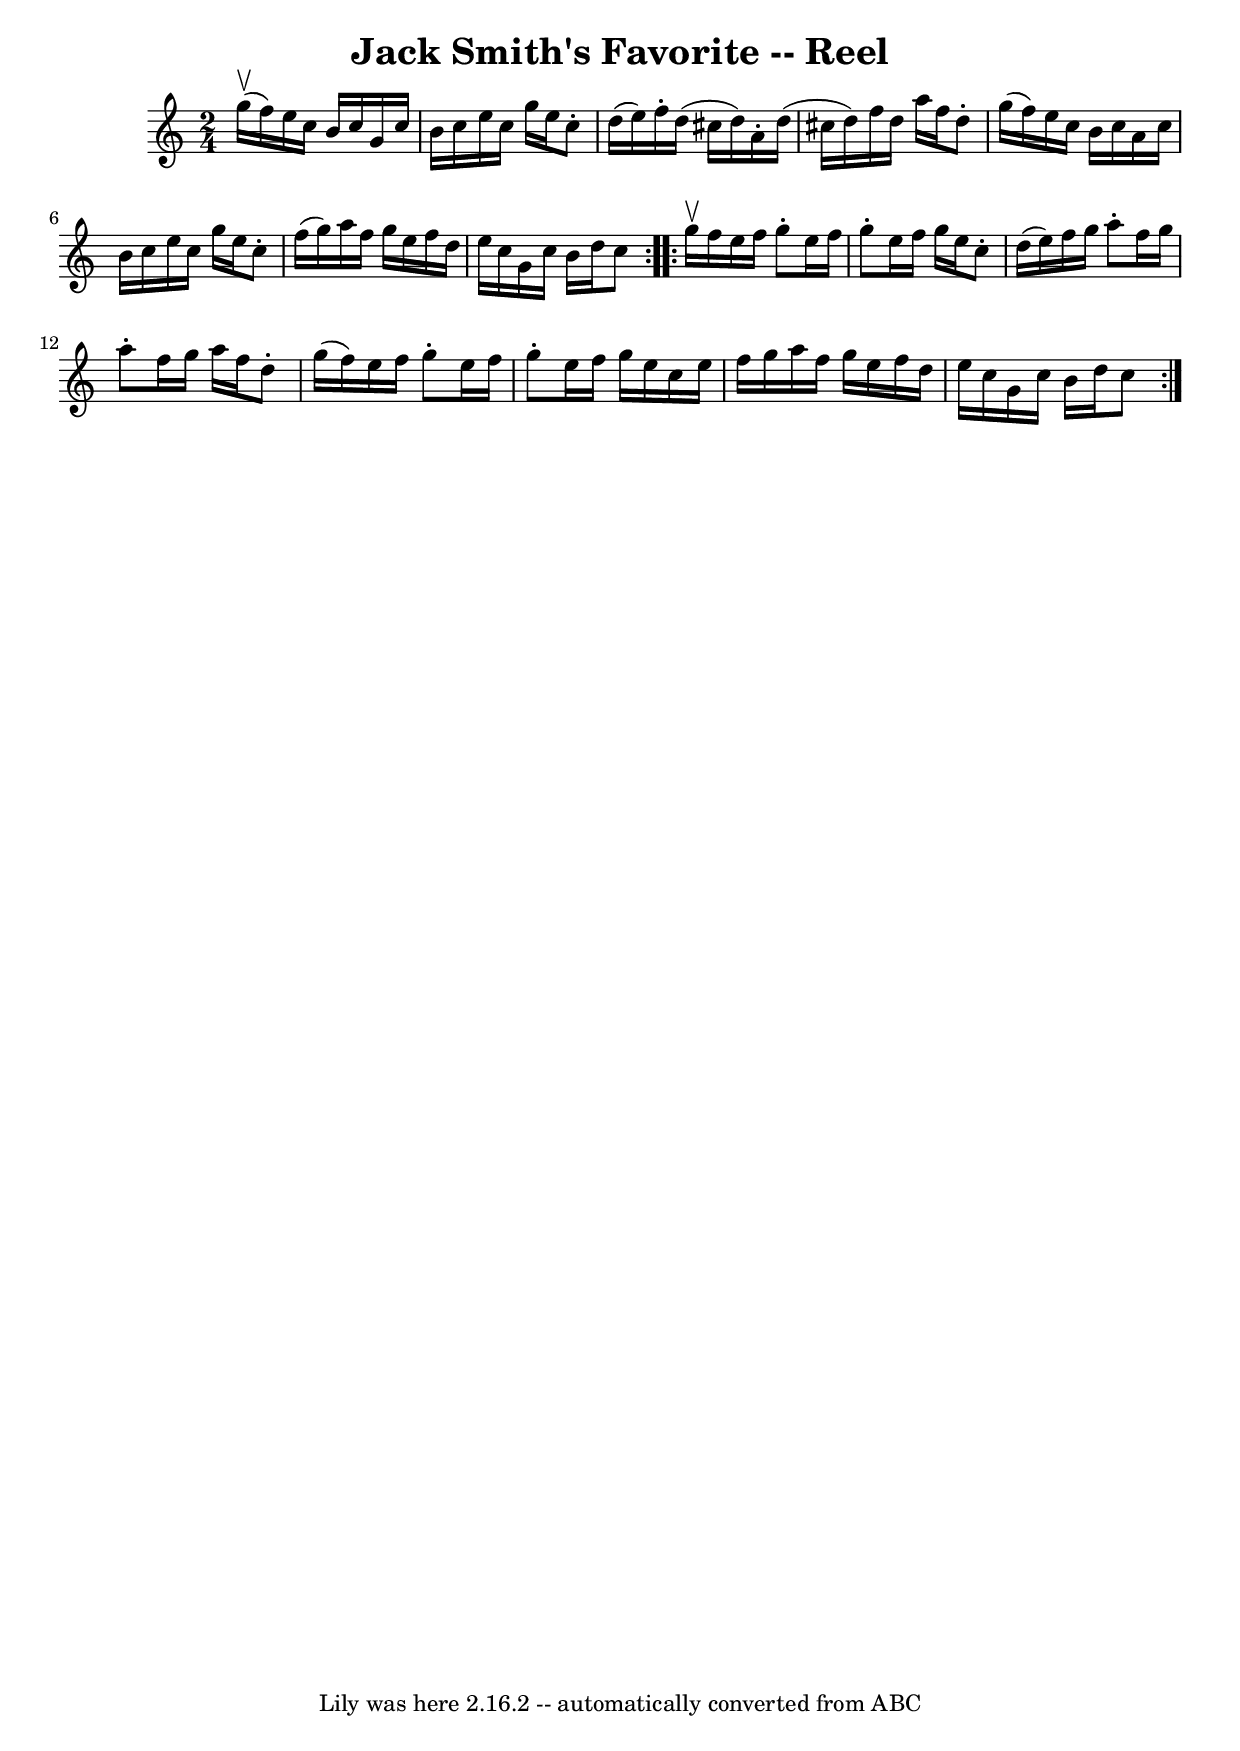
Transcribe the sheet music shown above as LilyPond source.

\version "2.16.2"
\include "Mammoth.ily"
\header {
  %% book = "Ryan's Mammoth Collection"
  crossRefNumber = "1"
  footnotes = "\\\\307"
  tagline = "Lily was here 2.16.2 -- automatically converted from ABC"
  title = "Jack Smith's Favorite -- Reel"

}
voicedefault =  {



  \repeat volta 2 {

    \time 2/4 
    \key c \major     g''16^\upbow(f''16)  |
    e''16         c''16 b'16 c''16 g'16 c''16 b'16 c''16     |
    e''16         c''16 g''16 e''16 c''8-. d''16 (e''16)    |
    f''16-.       d''16 (cis''16 d''16) a'16-. d''16 (cis''16 d''16)     |
    f''16 d''16 a''16 f''16 d''8-. g''16 (f''16)    |
    e''16 c''16 b'16 c''16 a'16 c''16 b'16 c''16   |
    e''16 c''16 g''16 e''16 c''8-. f''16 (g''16)   |
    a''16 f''16 g''16 e''16 f''16 d''16 e''16         c''16     |
    g'16 c''16 b'16 d''16 c''8  
  }     

  \repeat volta 2 {     g''16^\upbow f''16   |
    e''16 f''16 g''8-. e''16 f''16 g''8-.   |
    e''16 f''16 g''16 e''16         c''8-. d''16 (e''16)    |
    f''16 g''16 a''8-. f''16         g''16 a''8-.    |
    f''16 g''16 a''16 f''16 d''8-.        g''16 (f''16)    |
    e''16 f''16 g''8-. e''16 f''16        g''8-.    |
    e''16 f''16 g''16 e''16 c''16 e''16         f''16 g''16     |
    a''16 f''16 g''16 e''16 f''16 d''16      e''16 c''16     |
    g'16 c''16 b'16 d''16 c''8  
  }   

}

\score{
  <<

    \context Staff="default"
    {
      \voicedefault 
      
    }

  >>
  \layout {
    
  }
  \midi {
  }

}
